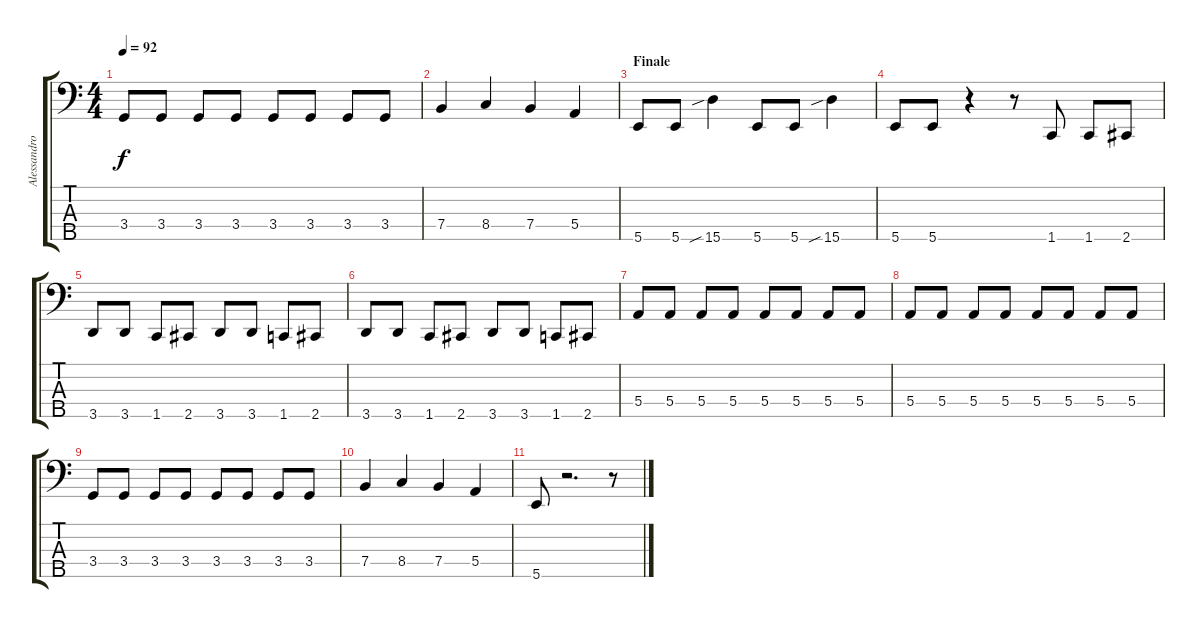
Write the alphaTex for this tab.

\track ("Alessandro (Basso)" "Alessandro") {instrument electricbassfinger}
\staff {score tabs}
\tuning (G2 D2 A1 E1 B0) {hide}
\ts (4 4)
\tempo 92
\clef f4
\ks c
3.4.8{dy f} 3.4.8 3.4.8 3.4.8 3.4.8 3.4.8 3.4.8 3.4.8 |
7.4.4 8.4.4 7.4.4 5.4.4 |
\section ("" "Finale")
5.5.8 5.5.8 15.5{sib}.4 5.5.8 5.5.8 15.5{sib}.4 |
5.5.8 5.5.8 r.4 r.8 1.5.8 1.5.8 2.5.8 |
3.5.8 3.5.8 1.5.8 2.5.8 3.5.8 3.5.8 1.5.8 2.5.8 |
3.5.8 3.5.8 1.5.8 2.5.8 3.5.8 3.5.8 1.5.8 2.5.8 |
5.4.8 5.4.8 5.4.8 5.4.8 5.4.8 5.4.8 5.4.8 5.4.8 |
5.4.8 5.4.8 5.4.8 5.4.8 5.4.8 5.4.8 5.4.8 5.4.8 |
3.4.8 3.4.8 3.4.8 3.4.8 3.4.8 3.4.8 3.4.8 3.4.8 |
7.4.4 8.4.4 7.4.4 5.4.4 |
5.5.8 r.2{d} r.8
